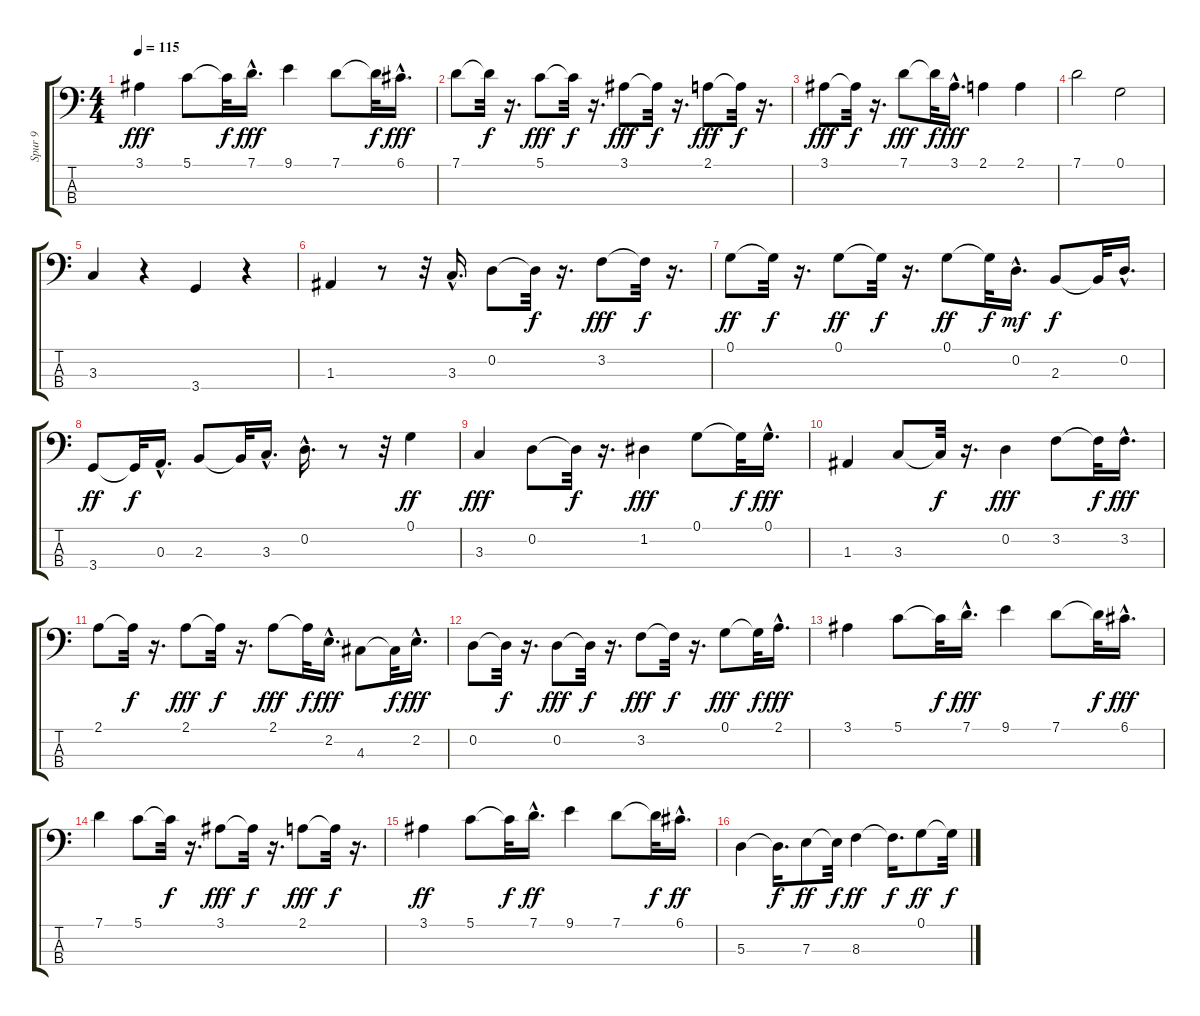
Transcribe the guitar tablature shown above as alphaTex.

\track ("Spur 9" "Spur 9") {instrument acousticbass}
\staff {score tabs}
\tuning (G2 D2 A1 E1) {hide}
\ts (4 4)
\tempo 115
\clef f4
\ks c
3.1.4{dy fff} 5.1.8 5.1{t}.32{dy f} 7.1{hac}.16{d dy fff} 9.1.4 7.1.8 7.1{t}.32{dy f} 6.1{hac}.16{d dy fff} |
7.1.8 7.1{t}.32{dy f} r.16{d} 5.1.8{dy fff} 5.1{t}.32{dy f} r.16{d} 3.1.8{dy fff} 3.1{t}.32{dy f} r.16{d} 2.1.8{dy fff} 2.1{t}.32{dy f} r.16{d} |
3.1.8{dy fff} 3.1{t}.32{dy f} r.16{d} 7.1.8{dy fff} 7.1{t}.32{dy f} 3.1{hac}.16{d dy fff} 2.1.4 2.1.4 |
7.1.2 0.1.2 |
3.3.4 r.4 3.4.4 r.4 |
1.3.4 r.8 r.32 3.3{hac}.16{d} 0.2.8 0.2{t}.32{dy f} r.16{d} 3.2.8{dy fff} 3.2{t}.32{dy f} r.16{d} |
0.1.8{dy ff} 0.1{t}.32{dy f} r.16{d} 0.1.8{dy ff} 0.1{t}.32{dy f} r.16{d} 0.1.8{dy ff} 0.1{t}.32{dy f} 0.2{hac}.16{d dy mf} 2.3.8{dy f} 2.3{t}.32 0.2{hac}.16{d} |
3.4.8{dy ff} 3.4{t}.32{dy f} 0.3{hac}.16{d} 2.3.8 2.3{t}.32 3.3{hac}.16{d} 0.2{hac}.16{d} r.8 r.32 0.1.4{dy ff} |
3.3.4{dy fff} 0.2.8 0.2{t}.32{dy f} r.16{d} 1.2.4{dy fff} 0.1.8 0.1{t}.32{dy f} 0.1{hac}.16{d dy fff} |
1.3.4 3.3.8 3.3{t}.32{dy f} r.16{d} 0.2.4{dy fff} 3.2.8 3.2{t}.32{dy f} 3.2{hac}.16{d dy fff} |
2.1.8 2.1{t}.32{dy f} r.16{d} 2.1.8{dy fff} 2.1{t}.32{dy f} r.16{d} 2.1.8{dy fff} 2.1{t}.32{dy f} 2.2{hac}.16{d dy fff} 4.3.8 4.3{t}.32{dy f} 2.2{hac}.16{d dy fff} |
0.2.8 0.2{t}.32{dy f} r.16{d} 0.2.8{dy fff} 0.2{t}.32{dy f} r.16{d} 3.2.8{dy fff} 3.2{t}.32{dy f} r.16{d} 0.1.8{dy fff} 0.1{t}.32{dy f} 2.1{hac}.16{d dy fff} |
3.1.4 5.1.8 5.1{t}.32{dy f} 7.1{hac}.16{d dy fff} 9.1.4 7.1.8 7.1{t}.32{dy f} 6.1{hac}.16{d dy fff} |
7.1.4 5.1.8 5.1{t}.32{dy f} r.16{d} 3.1.8{dy fff} 3.1{t}.32{dy f} r.16{d} 2.1.8{dy fff} 2.1{t}.32{dy f} r.16{d} |
3.1.4{dy ff} 5.1.8 5.1{t}.32{dy f} 7.1{hac}.16{d dy ff} 9.1.4 7.1.8 7.1{t}.32{dy f} 6.1{hac}.16{d dy ff} |
5.3.4 5.3{t}.16{d dy f} 7.3.8{dy ff} 7.3{t}.32{dy f} 8.3.4{dy ff} 8.3{t}.16{d dy f} 0.1.8{dy ff} 0.1{t}.32{dy f}
